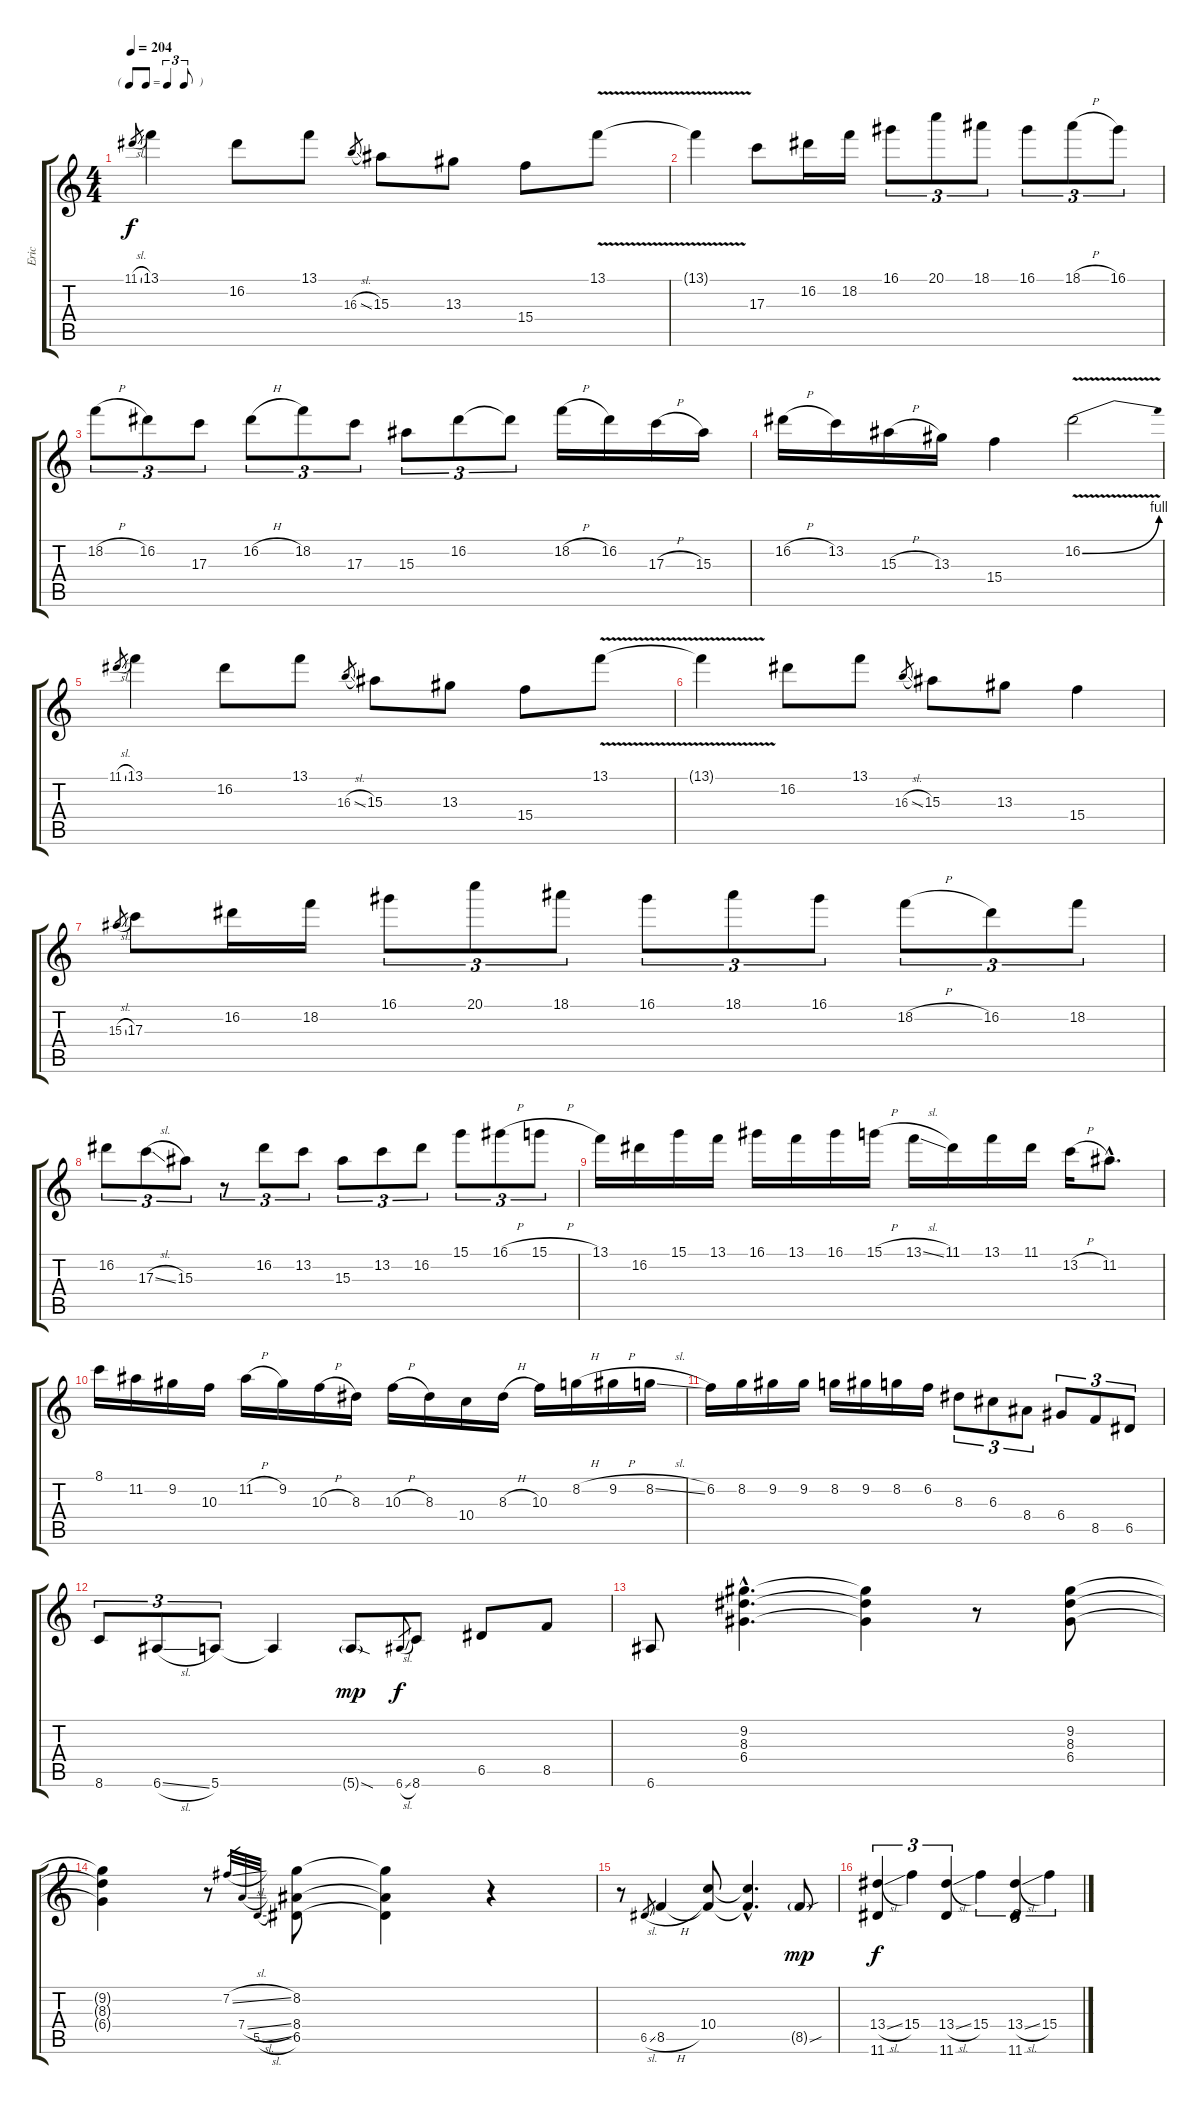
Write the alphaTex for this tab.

\track ("Eric" "Eric") {instrument overdrivenguitar}
\staff {score tabs}
\tuning (E4 B3 G3 D3 A2 E2) {hide}
\ts (4 4)
\tf triplet8th
\tempo 204
\clef g2
\ks c
11.1{sl}.8{gr dy f} 13.1.4 16.2.8 13.1.8 16.3{sl}.8{gr} 15.3.8 13.3.8 15.4.8 13.1{v}.8 |
13.1{t}.4 17.3.8 16.2.16 18.2.16 16.1.8{tu (3 2)} 20.1.8{tu (3 2)} 18.1.8{tu (3 2)} 16.1.8{tu (3 2)} 18.1{h}.8{tu (3 2)} 16.1.8{tu (3 2)} |
18.2{h}.8{tu (3 2)} 16.2.8{tu (3 2)} 17.3.8{tu (3 2)} 16.2{h}.8{tu (3 2)} 18.2.8{tu (3 2)} 17.3.8{tu (3 2)} 15.3.8{tu (3 2)} 16.2.8{tu (3 2)} 16.2{t}.8{tu (3 2)} 18.2{h}.16 16.2.16 17.3{h}.16 15.3.16 |
16.2{h}.16 13.2.16 15.3{h}.16 13.3.16 15.4.4 16.2{be (bend 0 0 60 4) v}.2 |
11.1{sl}.8{gr} 13.1.4 16.2.8 13.1.8 16.3{sl}.8{gr} 15.3.8 13.3.8 15.4.8 13.1{v}.8 |
13.1{t}.4 16.2.8 13.1.8 16.3{sl}.8{gr} 15.3.8 13.3.8 15.4.4 |
15.3{sl}.8{gr} 17.3.8 16.2.16 18.2.16 16.1.8{tu (3 2)} 20.1.8{tu (3 2)} 18.1.8{tu (3 2)} 16.1.8{tu (3 2)} 18.1.8{tu (3 2)} 16.1.8{tu (3 2)} 18.2{h}.8{tu (3 2)} 16.2.8{tu (3 2)} 18.2.8{tu (3 2)} |
16.2.8{tu (3 2)} 17.3{sl}.8{tu (3 2)} 15.3.8{tu (3 2)} r.8{tu (3 2)} 16.2.8{tu (3 2)} 13.2.8{tu (3 2)} 15.3.8{tu (3 2)} 13.2.8{tu (3 2)} 16.2.8{tu (3 2)} 15.1.8{tu (3 2)} 16.1{h}.8{tu (3 2)} 15.1{h}.8{tu (3 2)} |
13.1.16 16.2.16 15.1.16 13.1.16 16.1.16 13.1.16 16.1.16 15.1{h}.16 13.1{sl}.16 11.1.16 13.1.16 11.1.16 13.2{h}.16 11.2{hac}.8{d} |
8.1.16 11.2.16 9.2.16 10.3.16 11.2{h}.16 9.2.16 10.3{h}.16 8.3.16 10.3{h}.16 8.3.16 10.4.16 8.3{h}.16 10.3.16 8.2{h}.16 9.2{h}.16 8.2{sl}.16 |
6.2.16 8.2.16 9.2.16 9.2.16 8.2.16 9.2.16 8.2.16 6.2.16 8.3.8{tu (3 2)} 6.3.8{tu (3 2)} 8.4.8{tu (3 2)} 6.4.8{tu (3 2)} 8.5.8{tu (3 2)} 6.5.8{tu (3 2)} |
8.6.8{tu (3 2)} 6.6{sl}.8{tu (3 2)} 5.6.8{tu (3 2)} 5.6{t}.4 5.6{sod g}.8{dy mp} 6.6{sl}.8{gr dy f} 8.6.8 6.5.8 8.5.8 |
6.6.8 (9.2{hac} 8.3{hac} 6.4{hac}).4{d} (9.2{t} 8.3{t} 6.4{t}).4 r.8 (9.2 8.3 6.4).8 |
(9.2{t} 8.3{t} 6.4{t}).4 r.8 7.2{sl}.32{gr} 7.4{sl}.32{gr} 5.5{sl}.32{gr} (8.2 8.4 6.5).8 (8.2{t} 8.4{t} 6.5{t}).4 r.4 |
r.8 6.5{sl}.8{gr} 8.5{h}.4 (10.4 8.5{t}).8 (10.4{hac t} 8.5{hac t}).4{d} 8.5{sou g}.8{dy mp} |
(13.4{sl} 11.6).4{tu (3 2) dy f} 15.4.4{tu (3 2)} (13.4{sl} 11.6).4{tu (3 2)} 15.4.4{tu (3 2)} (13.4{sl} 11.6).4{tu (3 2)} 15.4.4{tu (3 2)}
